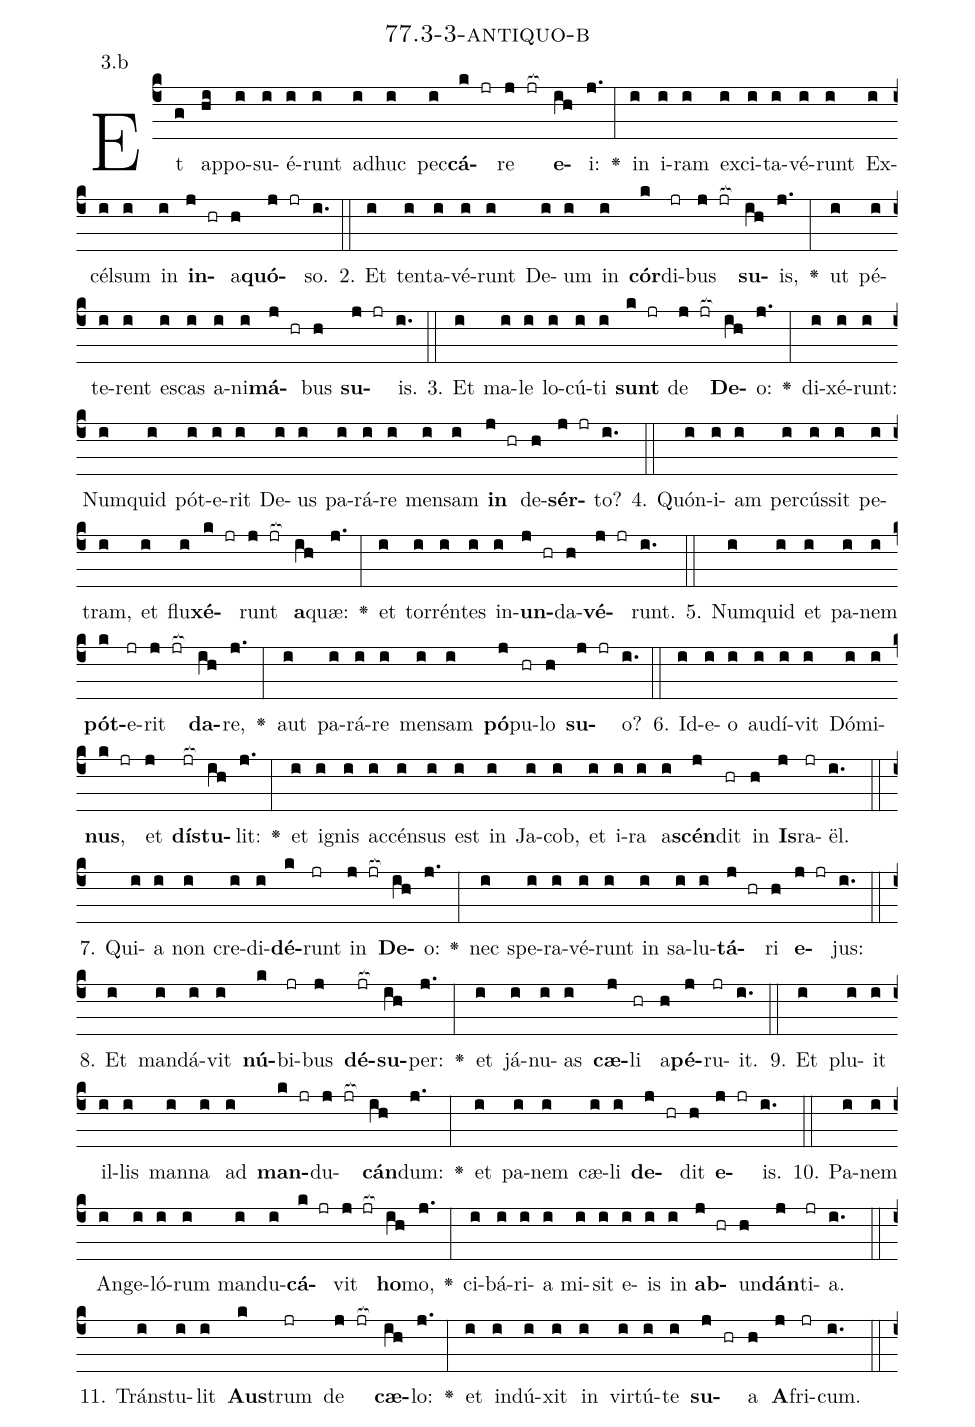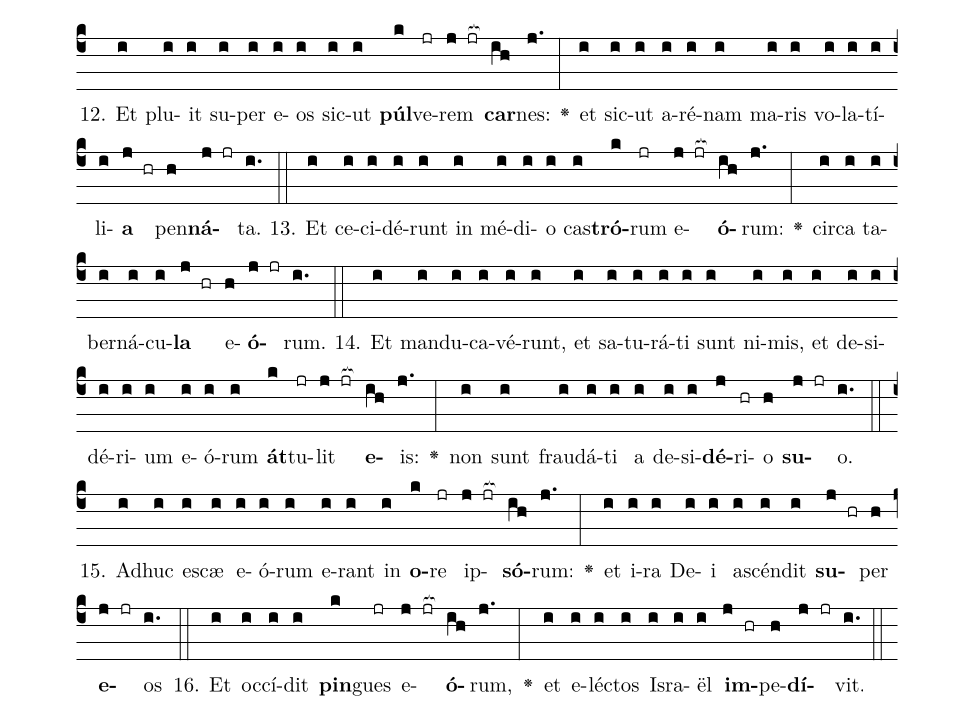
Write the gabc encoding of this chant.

name: 77.3-3-antiquo-b;
annotation: 3.b;
%%
(c4)Et(g) ap(hi)po(i)su(i)é(i)runt(i) ad(i)huc(i) pec(i)<b>cá</b>(k jr)re(j jr[ocb:1{]) <b>e</b>(ih[ocb:0}])i:(j.) <v>\greheightstar</v>(:) in(i) i(i)ram(i) ex(i)ci(i)ta(i)vé(i)runt(i) Ex(i)cél(i)sum(i) in(i) <b>in</b>(j hr)a(h)<b>quó</b>(j jr)so.(i.) (::)
2. Et(i) ten(i)ta(i)vé(i)runt(i) De(i)um(i) in(i) <b>cór</b>(k)di(jr)bus(j jr[ocb:1{]) <b>su</b>(ih[ocb:0}])is,(j.) <v>\greheightstar</v>(:) ut(i) pé(i)te(i)rent(i) es(i)cas(i) a(i)ni(i)<b>má</b>(j hr)bus(h) <b>su</b>(j jr)is.(i.) (::)
3. Et(i) ma(i)le(i) lo(i)cú(i)ti(i) <b>sunt</b>(k jr) de(j jr[ocb:1{]) <b>De</b>(ih[ocb:0}])o:(j.) <v>\greheightstar</v>(:) di(i)xé(i)runt:(i) Num(i)quid(i) pót(i)e(i)rit(i) De(i)us(i) pa(i)rá(i)re(i) men(i)sam(i) <b>in</b>(j hr) de(h)<b>sér</b>(j jr)to?(i.) (::)
4. Quón(i)i(i)am(i) per(i)cús(i)sit(i) pe(i)tram,(i) et(i) flu(i)<b>xé</b>(k jr)runt(j jr[ocb:1{]) <b>a</b>(ih[ocb:0}])quæ:(j.) <v>\greheightstar</v>(:) et(i) tor(i)rén(i)tes(i) in(i)<b>un</b>(j hr)da(h)<b>vé</b>(j jr)runt.(i.) (::)
5. Num(i)quid(i) et(i) pa(i)nem(i) <b>pót</b>(k)e(jr)rit(j jr[ocb:1{]) <b>da</b>(ih[ocb:0}])re,(j.) <v>\greheightstar</v>(:) aut(i) pa(i)rá(i)re(i) men(i)sam(i) <b>pó</b>(j)pu(hr)lo(h) <b>su</b>(j jr)o?(i.) (::)
6. Id(i)e(i)o(i) au(i)dí(i)vit(i) Dó(i)mi(i)<b>nus</b>,(k jr) et(j) <b>dís</b>(jr[ocb:1{])<b>tu</b>(ih[ocb:0}])lit:(j.) <v>\greheightstar</v>(:) et(i) i(i)gnis(i) ac(i)cén(i)sus(i) est(i) in(i) Ja(i)cob,(i) et(i) i(i)ra(i) a(i)<b>scén</b>(j)dit(hr) in(h) <b>Is</b>(j)ra(jr)ël.(i.) (::)
7. Qui(i)a(i) non(i) cre(i)di(i)<b>dé</b>(k)runt(jr) in(j jr[ocb:1{]) <b>De</b>(ih[ocb:0}])o:(j.) <v>\greheightstar</v>(:) nec(i) spe(i)ra(i)vé(i)runt(i) in(i) sa(i)lu(i)<b>tá</b>(j hr)ri(h) <b>e</b>(j jr)jus:(i.) (::)
8. Et(i) man(i)dá(i)vit(i) <b>nú</b>(k)bi(jr)bus(j) <b>dé</b>(jr[ocb:1{])<b>su</b>(ih[ocb:0}])per:(j.) <v>\greheightstar</v>(:) et(i) já(i)nu(i)as(i) <b>cæ</b>(j)li(hr) a(h)<b>pé</b>(j)ru(jr)it.(i.) (::)
9. Et(i) plu(i)it(i) il(i)lis(i) man(i)na(i) ad(i) <b>man</b>(k jr)du(j jr[ocb:1{])<b>cán</b>(ih[ocb:0}])dum:(j.) <v>\greheightstar</v>(:) et(i) pa(i)nem(i) cæ(i)li(i) <b>de</b>(j hr)dit(h) <b>e</b>(j jr)is.(i.) (::)
10. Pa(i)nem(i) An(i)ge(i)ló(i)rum(i) man(i)du(i)<b>cá</b>(k jr)vit(j jr[ocb:1{]) <b>ho</b>(ih[ocb:0}])mo,(j.) <v>\greheightstar</v>(:) ci(i)bá(i)ri(i)a(i) mi(i)sit(i) e(i)is(i) in(i) <b>ab</b>(j hr)un(h)<b>dán</b>(j)ti(jr)a.(i.) (::)
11. Tráns(i)tu(i)lit(i) <b>Aus</b>(k)trum(jr) de(j jr[ocb:1{]) <b>cæ</b>(ih[ocb:0}])lo:(j.) <v>\greheightstar</v>(:) et(i) in(i)dú(i)xit(i) in(i) vir(i)tú(i)te(i) <b>su</b>(j hr)a(h) <b>A</b>(j)fri(jr)cum.(i.) (::)
12. Et(i) plu(i)it(i) su(i)per(i) e(i)os(i) sic(i)ut(i) <b>púl</b>(k)ve(jr)rem(j jr[ocb:1{]) <b>car</b>(ih[ocb:0}])nes:(j.) <v>\greheightstar</v>(:) et(i) sic(i)ut(i) a(i)ré(i)nam(i) ma(i)ris(i) vo(i)la(i)tí(i)li(i)<b>a</b>(j hr) pen(h)<b>ná</b>(j jr)ta.(i.) (::)
13. Et(i) ce(i)ci(i)dé(i)runt(i) in(i) mé(i)di(i)o(i) cas(i)<b>tró</b>(k)rum(jr) e(j jr[ocb:1{])<b>ó</b>(ih[ocb:0}])rum:(j.) <v>\greheightstar</v>(:) cir(i)ca(i) ta(i)ber(i)ná(i)cu(i)<b>la</b>(j hr) e(h)<b>ó</b>(j jr)rum.(i.) (::)
14. Et(i) man(i)du(i)ca(i)vé(i)runt,(i) et(i) sa(i)tu(i)rá(i)ti(i) sunt(i) ni(i)mis,(i) et(i) de(i)si(i)dé(i)ri(i)um(i) e(i)ó(i)rum(i) <b>át</b>(k)tu(jr)lit(j jr[ocb:1{]) <b>e</b>(ih[ocb:0}])is:(j.) <v>\greheightstar</v>(:) non(i) sunt(i) frau(i)dá(i)ti(i) a(i) de(i)si(i)<b>dé</b>(j)ri(hr)o(h) <b>su</b>(j jr)o.(i.) (::)
15. Ad(i)huc(i) e(i)scæ(i) e(i)ó(i)rum(i) e(i)rant(i) in(i) <b>o</b>(k)re(jr) ip(j jr[ocb:1{])<b>só</b>(ih[ocb:0}])rum:(j.) <v>\greheightstar</v>(:) et(i) i(i)ra(i) De(i)i(i) a(i)scén(i)dit(i) <b>su</b>(j hr)per(h) <b>e</b>(j jr)os(i.) (::)
16. Et(i) oc(i)cí(i)dit(i) <b>pin</b>(k)gues(jr) e(j jr[ocb:1{])<b>ó</b>(ih[ocb:0}])rum,(j.) <v>\greheightstar</v>(:) et(i) e(i)léc(i)tos(i) Is(i)ra(i)ël(i) <b>im</b>(j hr)pe(h)<b>dí</b>(j jr)vit.(i.) (::)
